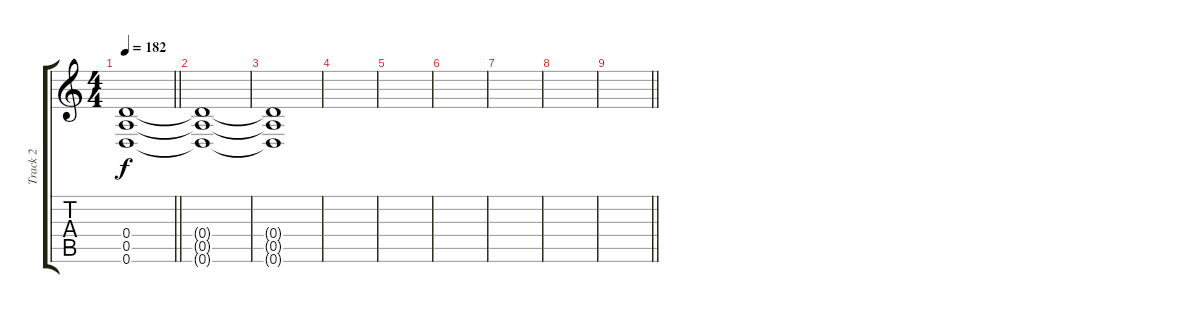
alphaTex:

\track ("Track 2" "Track 2") {instrument overdrivenguitar}
\staff {score tabs}
\tuning (E4 B3 G3 D3 A2 D2) {hide}
\ts (4 4)
\tempo 182
\clef g2
\barLineRight lightlight
\ks c
(0.4{t} 0.5{t} 0.6{t}).1{dy f} |
(0.4{t} 0.5{t} 0.6{t}).1 |
(0.4{t} 0.5{t} 0.6{t}).1 |
|
|
|
|
|
\barLineRight lightlight
